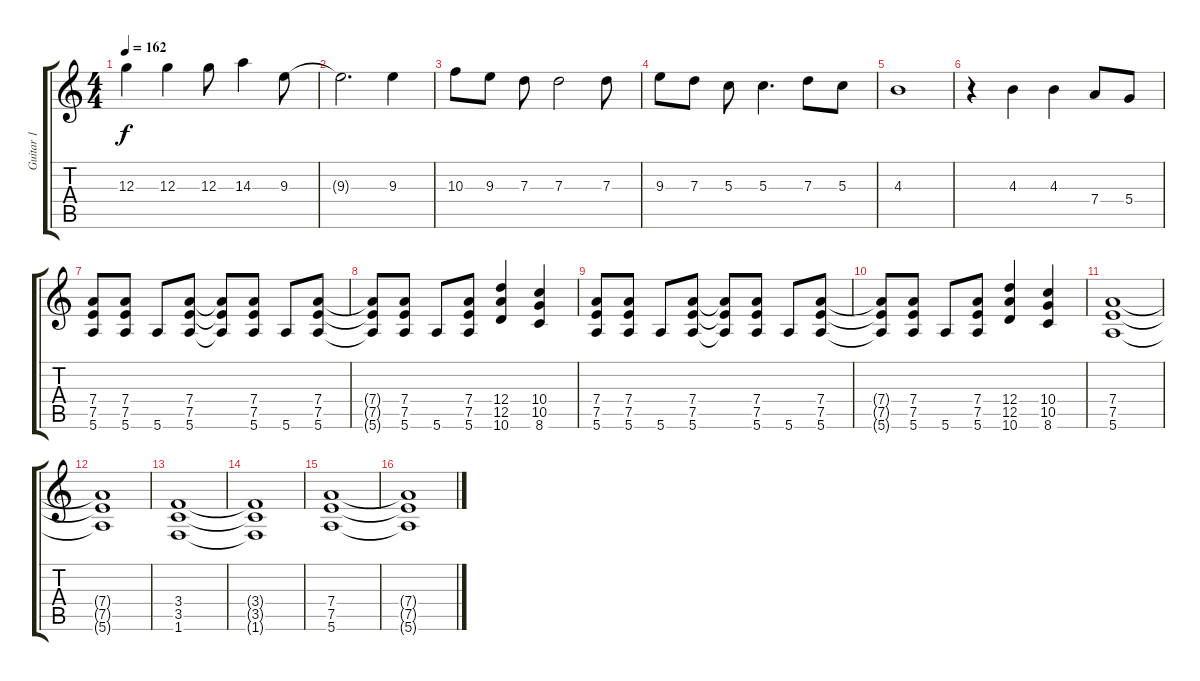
\track ("Guitar 1" "Guitar 1") {instrument distortionguitar}
\staff {score tabs}
\tuning (E4 B3 G3 D3 A2 E2) {hide}
\ts (4 4)
\tempo 162
\clef g2
\ks c
12.3.4{dy f} 12.3.4 12.3.8 14.3.4 9.3.8 |
9.3{t}.2{d} 9.3.4 |
10.3.8 9.3.8 7.3.8 7.3.2 7.3.8 |
9.3.8 7.3.8 5.3.8 5.3.4{d} 7.3.8 5.3.8 |
4.3.1 |
r.4 4.3.4 4.3.4 7.4.8 5.4.8 |
(7.4 7.5 5.6).8 (7.4 7.5 5.6).8 5.6.8 (7.4 7.5 5.6).8 (7.4{t} 7.5{t} 5.6{t}).8 (7.4 7.5 5.6).8 5.6.8 (7.4 7.5 5.6).8 |
(7.4{t} 7.5{t} 5.6{t}).8 (7.4 7.5 5.6).8 5.6.8 (7.4 7.5 5.6).8 (12.4 12.5 10.6).4 (10.4 10.5 8.6).4 |
(7.4 7.5 5.6).8 (7.4 7.5 5.6).8 5.6.8 (7.4 7.5 5.6).8 (7.4{t} 7.5{t} 5.6{t}).8 (7.4 7.5 5.6).8 5.6.8 (7.4 7.5 5.6).8 |
(7.4{t} 7.5{t} 5.6{t}).8 (7.4 7.5 5.6).8 5.6.8 (7.4 7.5 5.6).8 (12.4 12.5 10.6).4 (10.4 10.5 8.6).4 |
(7.4 7.5 5.6).1 |
(7.4{t} 7.5{t} 5.6{t}).1 |
(3.4 3.5 1.6).1 |
(3.4{t} 3.5{t} 1.6{t}).1 |
(7.4 7.5 5.6).1 |
(7.4{t} 7.5{t} 5.6{t}).1
